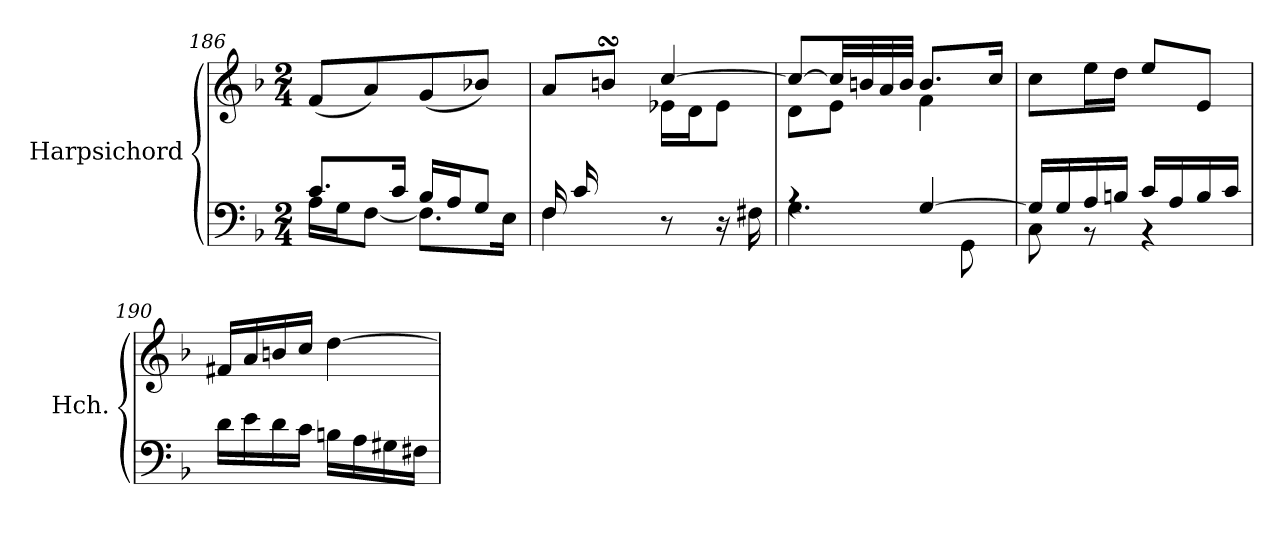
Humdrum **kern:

**kern	**kern
*part1	*part1
*staff2	*staff1
*I"Harpsichord	*
*I'Hch.	*
*clefF4	*clefG2
*k[b-]	*k[b-]
*M2/4	*M2/4
=186	=186
*^	*
8.c/L	16A\LL	(<8f/L
.	16G\J	.
.	[8F\J	8a/)
16c/Jk	.	.
16B-/LL	8.F\L]	(<8g/
16A/J	.	.
8G/J	.	8b-X/J)
.	16E\Jk	.
=187	=187	=187
*	*	*^
16F/LL	4F\	8a/L	8ryy
16c/	.	.	.
4.ryy	.	8bnsSsS/J	16d\
.	.	.	16f\JJ
.	8r	[4cc/	16e-X\LL
.	.	.	16d\J
.	16r	.	8e-\J
.	16F#X\	.	.
!!LO:LB:g=z	!!
=188	=188	=188	=188
4rA	4.G\	8cc/L_	8d\L
.	.	32cc/LL]	8e\J
.	.	32bn/	.
.	.	32a/	.
.	.	32b/JJJ	.
[4G/	.	8.b/L	4f\
.	8GG\	.	.
.	.	16cc/Jk	.
*	*	*v	*v
=189	=189	=189
16G/LL]	8C\	8cc\L
16G/	.	.
16A/	8r	16ee\L
16Bn/JJ	.	16dd\JJ
16c/LL	4r	8ee/L
16A/	.	.
16B/	.	8e/J
16c/JJ	.	.
*v	*v	*
=190	=190
16d\LL	16f#X/LL
16e\	16a/
16d\	16bn/
16c\JJ	16cc/JJ
16Bn\LL	[4dd\
16A\	.
16G#X\	.
16F#X\JJ	.
=	=
*-	*-
